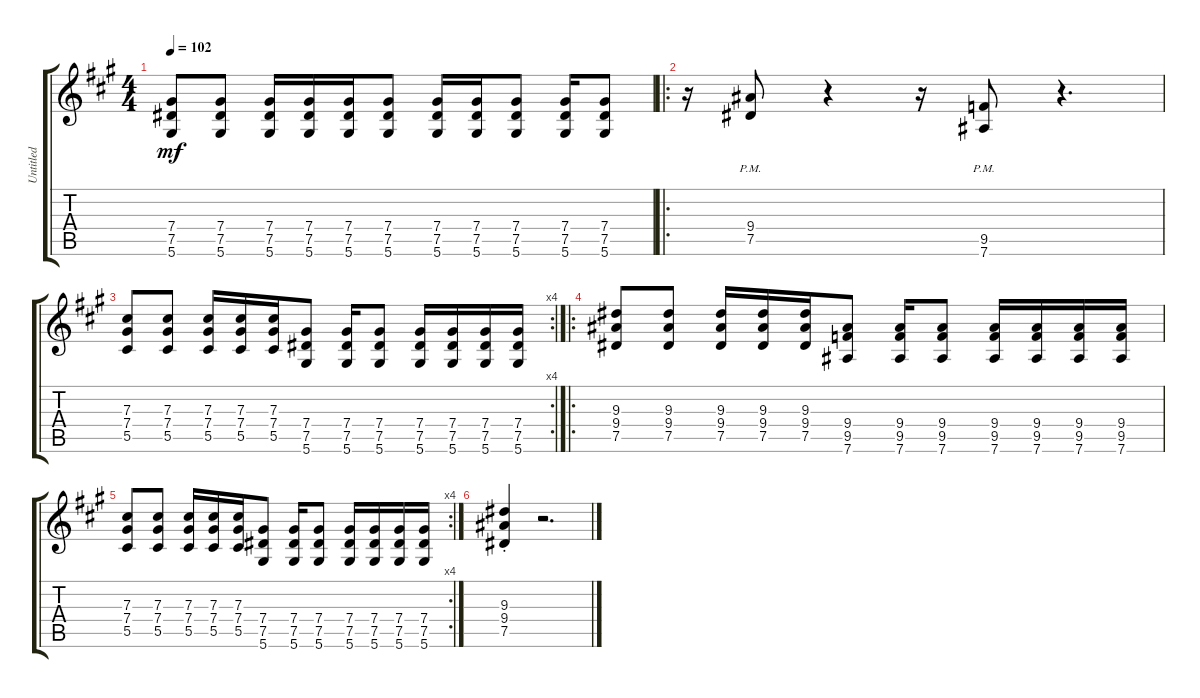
\track ("Untitled" "Untitled") {instrument overdrivenguitar}
\staff {score tabs}
\tuning (Eb4 Bb3 Gb3 Db3 Ab2 Eb2) {hide}
\ts (4 4)
\tempo 102
\clef g2
\ks a
(7.4 7.5 5.6).8{dy mf} (7.4 7.5 5.6).8 (7.4 7.5 5.6).16 (7.4 7.5 5.6).16 (7.4 7.5 5.6).16 (7.4 7.5 5.6).8 (7.4 7.5 5.6).16 (7.4 7.5 5.6).16 (7.4 7.5 5.6).8 (7.4 7.5 5.6).16 (7.4 7.5 5.6).8 |
\ro
r.16 (9.4{pm} 7.5{pm}).8 r.4 r.16 (9.5{pm} 7.6{pm}).8 r.4{d} |
\rc 4
(7.3 7.4 5.5).8 (7.3 7.4 5.5).8 (7.3 7.4 5.5).16 (7.3 7.4 5.5).16 (7.3 7.4 5.5).16 (7.4 7.5 5.6).8 (7.4 7.5 5.6).16 (7.4 7.5 5.6).8 (7.4 7.5 5.6).16 (7.4 7.5 5.6).16 (7.4 7.5 5.6).16 (7.4 7.5 5.6).16 |
\ro
(9.3 9.4 7.5).8 (9.3 9.4 7.5).8 (9.3 9.4 7.5).16 (9.3 9.4 7.5).16 (9.3 9.4 7.5).16 (9.4 9.5 7.6).8 (9.4 9.5 7.6).16 (9.4 9.5 7.6).8 (9.4 9.5 7.6).16 (9.4 9.5 7.6).16 (9.4 9.5 7.6).16 (9.4 9.5 7.6).16 |
\rc 4
(7.3 7.4 5.5).8 (7.3 7.4 5.5).8 (7.3 7.4 5.5).16 (7.3 7.4 5.5).16 (7.3 7.4 5.5).16 (7.4 7.5 5.6).8 (7.4 7.5 5.6).16 (7.4 7.5 5.6).8 (7.4 7.5 5.6).16 (7.4 7.5 5.6).16 (7.4 7.5 5.6).16 (7.4 7.5 5.6).16 |
(9.3{st} 9.4{st} 7.5{st}).4 r.2{d}
